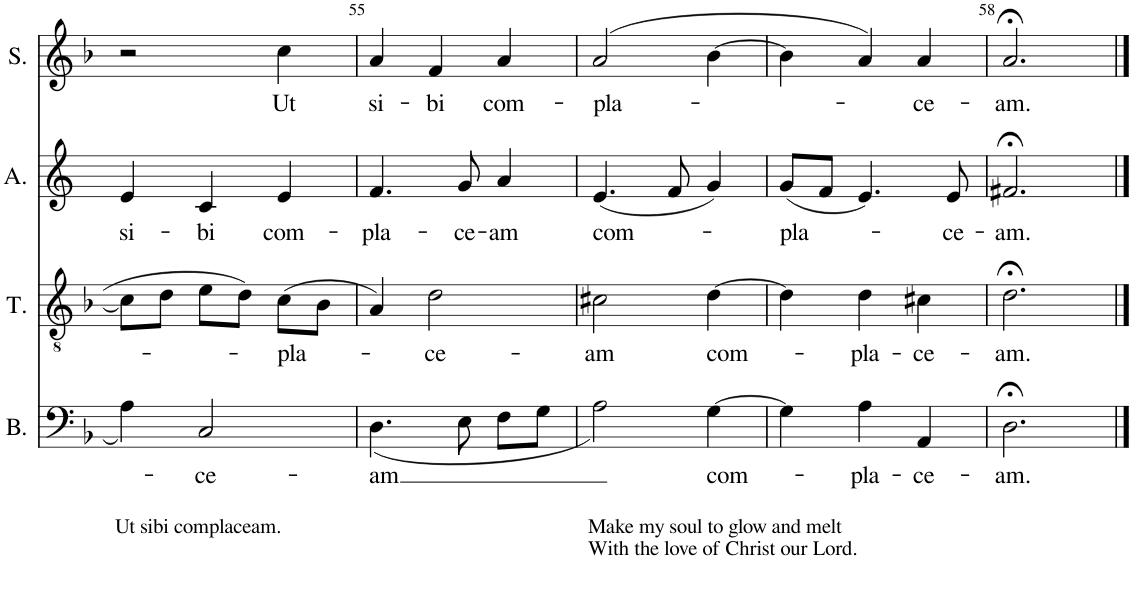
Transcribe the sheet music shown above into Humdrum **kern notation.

**kern	**text	**kern	**text	**kern	**text	**kern	**text
*part4	*part4	*part3	*part3	*part2	*part2	*part1	*part1
*staff4	*staff4	*staff3	*staff3	*staff2	*staff2	*staff1	*staff1
*I"Bass	*	*I"Tenor	*	*I"Alto	*	*I"Soprano	*
*I'B.	*	*I'T.	*	*I'A.	*	*I'S.	*
!!LO:PB:g=z
*clefF4	*	*clefGv2	*	*clefG2	*	*clefG2	*
*k[b-]	*	*k[b-]	*	*k[]	*	*k[b-]	*
*M3/4	*	*M3/4	*	*M3/4	*	*M3/4	*
=54	=54	=54	=54	=54	=54	=54	=54
!LO:TX:b:t=Ut sibi complaceam.	!	!	!	!	!	!	!
!	!	!	!	!	!LO:LY:b	!	!
4A\	.	8c\L]	.	4e/	si-	2r	.
.	.	8d\J	.	.	.	.	.
!	!LO:LY:b	!	!	!	!LO:LY:b	!	!
2C/	-ce-	8e\L	.	4c/	-bi	.	.
.	.	8d\J	.	.	.	.	.
!	!	!	!LO:LY:b	!	!LO:LY:b	!	!LO:LY:b
.	.	(8c\L	-pla-	4e/	com-	4cc\	Ut
.	.	8B-\J	.	.	.	.	.
=55	=55	=55	=55	=55	=55	=55	=55
!	!LO:LY:b	!	!	!	!LO:LY:b	!	!LO:LY:b
(<4.D\	-am	4A/)	.	4.f/	-pla-	4a/	si-
!	!	!	!LO:LY:b	!	!	!	!LO:LY:b
.	.	2d\	-ce-	.	.	4f/	-bi
!	!	!	!	!	!LO:LY:b	!	!
8E\	.	.	.	8g/	-ce-	.	.
!	!	!	!	!	!LO:LY:b	!	!LO:LY:b
8F\L	.	.	.	4a/	-am	4a/	com-
8G\J	.	.	.	.	.	.	.
=56	=56	=56	=56	=56	=56	=56	=56
!LO:TX:b:t=Make my soul to glow and melt	!	!	!	!	!	!	!
!LO:TX:b:t=With the love of Christ our Lord.	!	!	!	!	!	!	!
!	!	!	!LO:LY:b	!	!LO:LY:b	!	!LO:LY:b
2A\)	.	2c#X\	-am	(4.e/	com-	(2a/	-pla-
.	.	.	.	8f/	.	.	.
!	!LO:LY:b	!	!LO:LY:b	!	!	!	!
[4G\	com-	[4d\	com-	4g/)	.	[4b-\	.
=57	=57	=57	=57	=57	=57	=57	=57
!	!	!	!	!	!LO:LY:b	!	!
4G\]	.	4d\]	.	(8g/L	-pla-	4b-\]	.
.	.	.	.	8f/J	.	.	.
!	!LO:LY:b	!	!LO:LY:b	!	!	!	!
4A\	-pla-	4d\	-pla-	4.e/)	.	4a/)	.
!	!LO:LY:b	!	!LO:LY:b	!	!	!	!LO:LY:b
4AA/	-ce-	4c#X\	-ce-	.	.	4a/	-ce-
!	!	!	!	!	!LO:LY:b	!	!
.	.	.	.	8e/	-ce-	.	.
=58	=58	=58	=58	=58	=58	=58	=58
!	!LO:LY:b	!	!LO:LY:b	!	!LO:LY:b	!	!LO:LY:b
2.D;<\	-am.	2.d;<\	-am.	2.f#X;</	-am.	2.a;</	-am.
==	==	==	==	==	==	==	==
*-	*-	*-	*-	*-	*-	*-	*-
